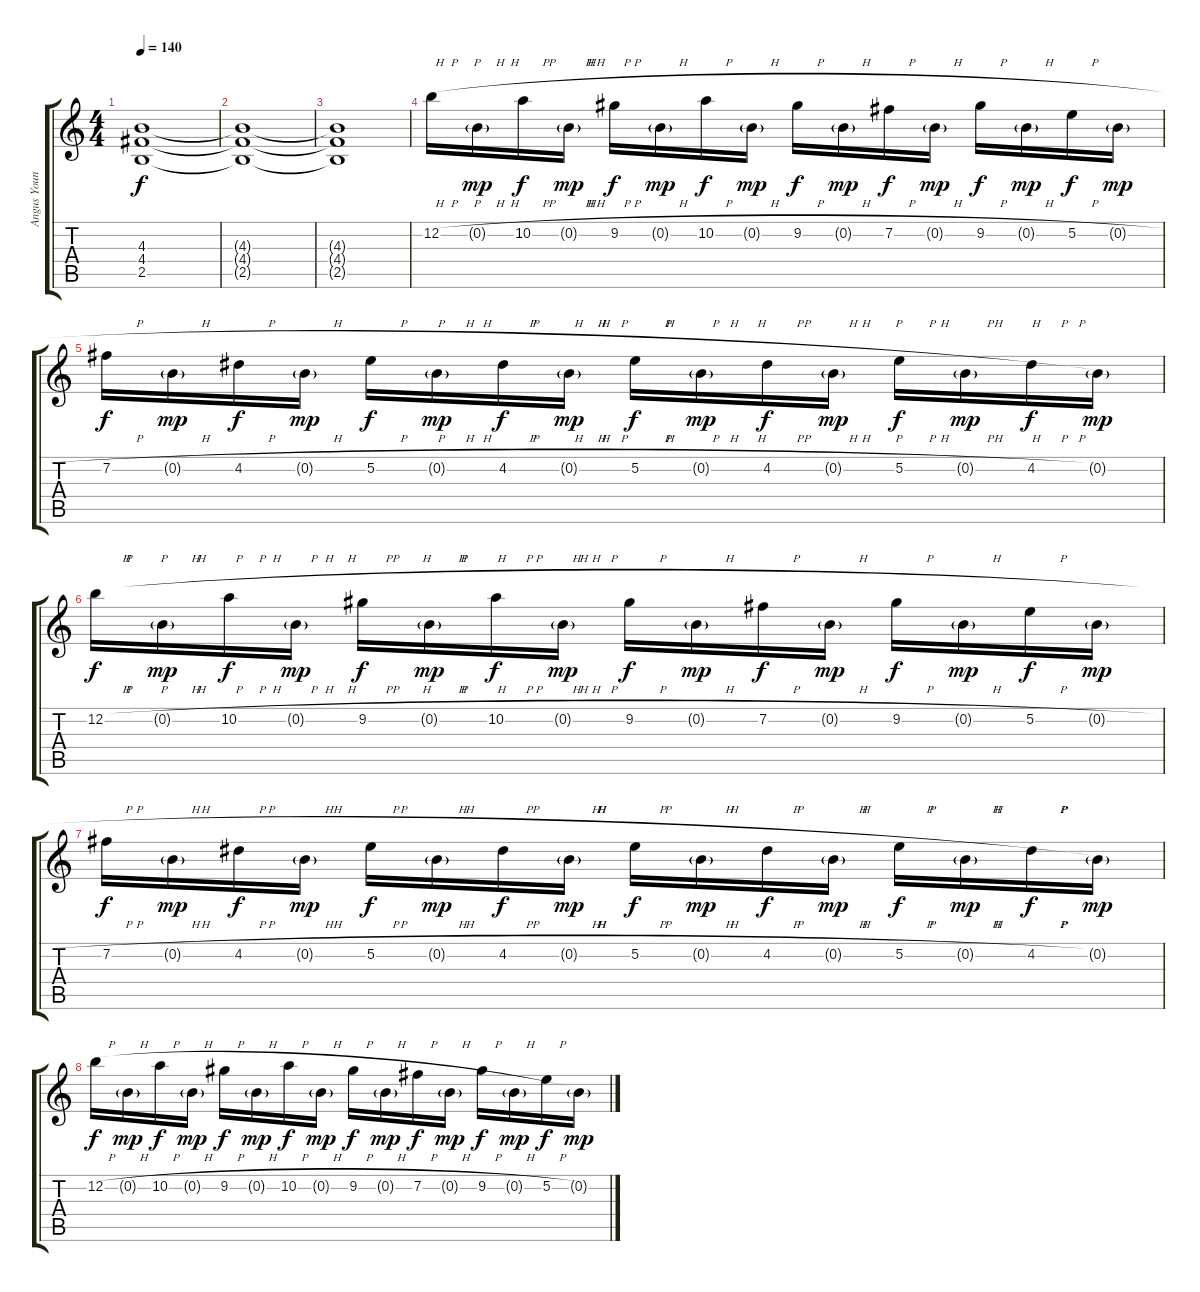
\track ("Angus Young - Lead Guitar" "Angus Youn") {instrument distortionguitar}
\staff {score tabs}
\tuning (E4 B3 G3 D3 A2 E2) {hide}
\ts (4 4)
\tempo 140
\clef g2
\ks c
(4.3{t} 4.4{t} 2.5{t}).1{dy f} |
(4.3{t} 4.4{t} 2.5{t}).1 |
(4.3{t} 4.4{t} 2.5{t}).1 |
12.2{h}.16 0.2{h g}.16{dy mp} 10.2{h}.16{dy f} 0.2{h g}.16{dy mp} 9.2{h}.16{dy f} 0.2{h g}.16{dy mp} 10.2{h}.16{dy f} 0.2{h g}.16{dy mp} 9.2{h}.16{dy f} 0.2{h g}.16{dy mp} 7.2{h}.16{dy f} 0.2{h g}.16{dy mp} 9.2{h}.16{dy f} 0.2{h g}.16{dy mp} 5.2{h}.16{dy f} 0.2{h g}.16{dy mp} |
7.2{h}.16{dy f} 0.2{h g}.16{dy mp} 4.2{h}.16{dy f} 0.2{h g}.16{dy mp} 5.2{h}.16{dy f} 0.2{h g}.16{dy mp} 4.2{h}.16{dy f} 0.2{h g}.16{dy mp} 5.2{h}.16{dy f} 0.2{h g}.16{dy mp} 4.2{h}.16{dy f} 0.2{h g}.16{dy mp} 5.2{h}.16{dy f} 0.2{h g}.16{dy mp} 4.2{h}.16{dy f} 0.2{g}.16{dy mp} |
12.2{h}.16{dy f} 0.2{h g}.16{dy mp} 10.2{h}.16{dy f} 0.2{h g}.16{dy mp} 9.2{h}.16{dy f} 0.2{h g}.16{dy mp} 10.2{h}.16{dy f} 0.2{h g}.16{dy mp} 9.2{h}.16{dy f} 0.2{h g}.16{dy mp} 7.2{h}.16{dy f} 0.2{h g}.16{dy mp} 9.2{h}.16{dy f} 0.2{h g}.16{dy mp} 5.2{h}.16{dy f} 0.2{h g}.16{dy mp} |
7.2{h}.16{dy f} 0.2{h g}.16{dy mp} 4.2{h}.16{dy f} 0.2{h g}.16{dy mp} 5.2{h}.16{dy f} 0.2{h g}.16{dy mp} 4.2{h}.16{dy f} 0.2{h g}.16{dy mp} 5.2{h}.16{dy f} 0.2{h g}.16{dy mp} 4.2{h}.16{dy f} 0.2{h g}.16{dy mp} 5.2{h}.16{dy f} 0.2{h g}.16{dy mp} 4.2{h}.16{dy f} 0.2{g}.16{dy mp} |
12.2{h}.16{dy f} 0.2{h g}.16{dy mp} 10.2{h}.16{dy f} 0.2{h g}.16{dy mp} 9.2{h}.16{dy f} 0.2{h g}.16{dy mp} 10.2{h}.16{dy f} 0.2{h g}.16{dy mp} 9.2{h}.16{dy f} 0.2{h g}.16{dy mp} 7.2{h}.16{dy f} 0.2{h g}.16{dy mp} 9.2{h}.16{dy f} 0.2{h g}.16{dy mp} 5.2{h}.16{dy f} 0.2{h g}.16{dy mp}
